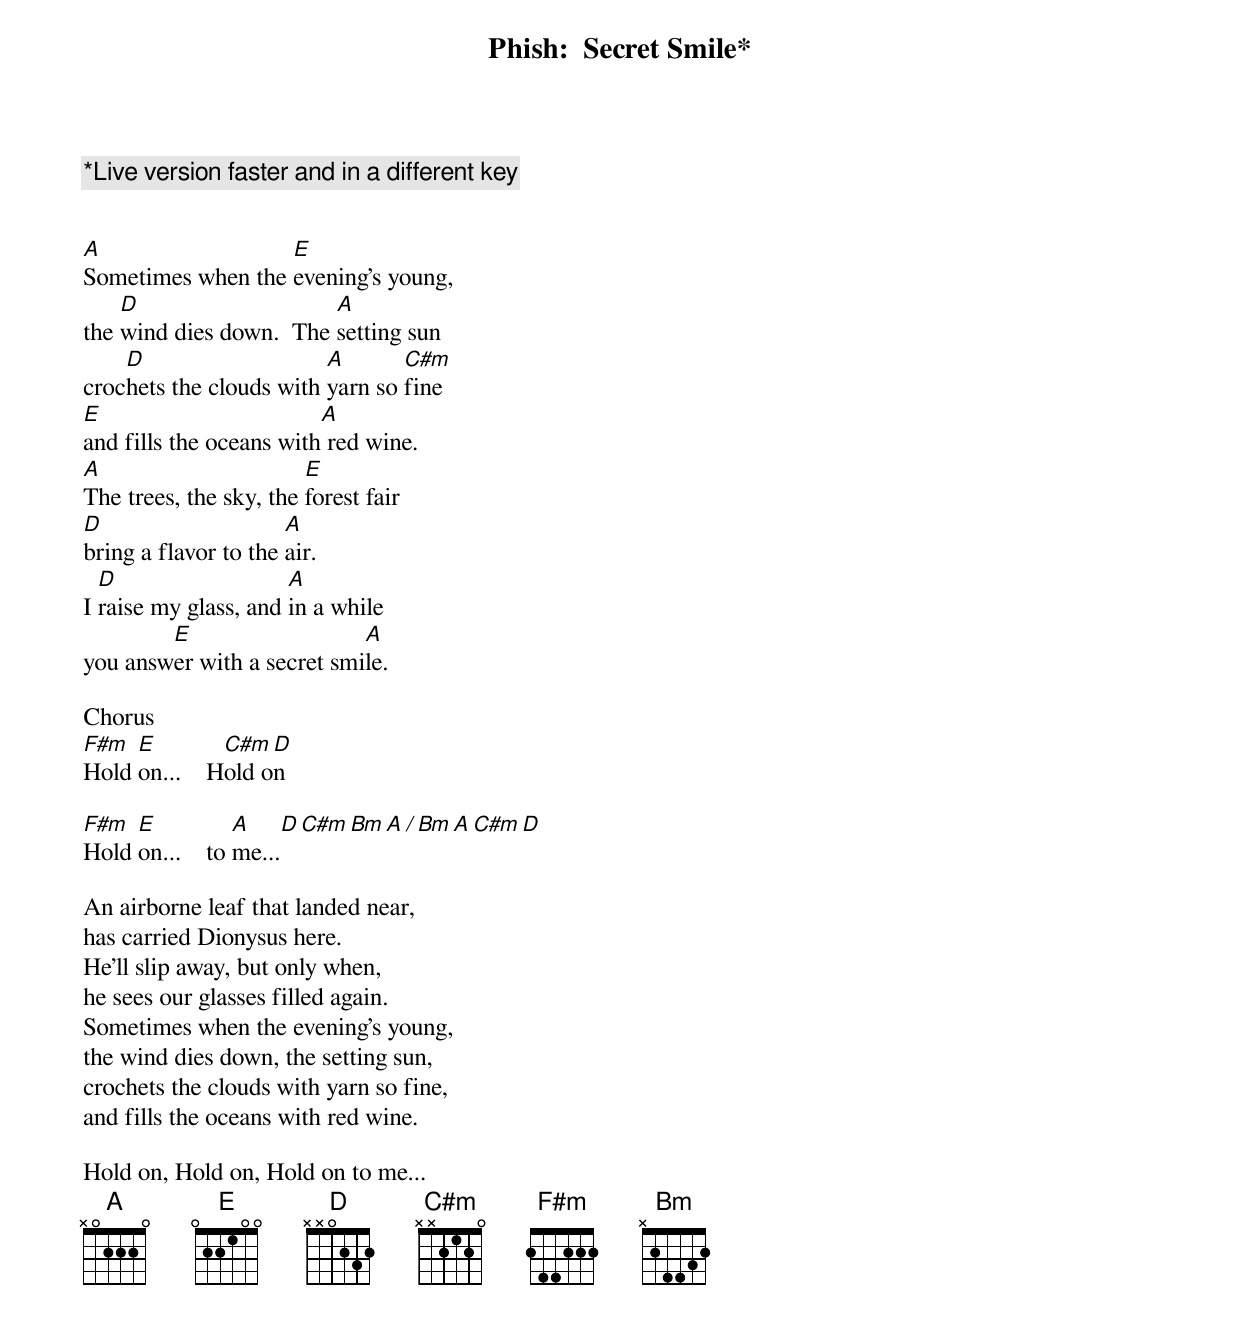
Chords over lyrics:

Phish:  Secret Smile*

*Live version faster and in a different key


A                  E
Sometimes when the evening's young,
    D                    A
the wind dies down.  The setting sun
    D                    A       C#m
crochets the clouds with yarn so fine
E                        A
and fills the oceans with red wine.
A                       E
The trees, the sky, the forest fair
D                     A
bring a flavor to the air.
  D                   A
I raise my glass, and in a while
        E                   A
you answer with a secret smile.

Chorus
F#m  E         C#m  D
Hold on...    Hold on

F#m  E           A        D C#m Bm A  /  Bm A C#m D
Hold on...    to me...

An airborne leaf that landed near,
has carried Dionysus here.
He'll slip away, but only when,
he sees our glasses filled again.
Sometimes when the evening's young,
the wind dies down, the setting sun,
crochets the clouds with yarn so fine,
and fills the oceans with red wine.

Hold on, Hold on, Hold on to me...
